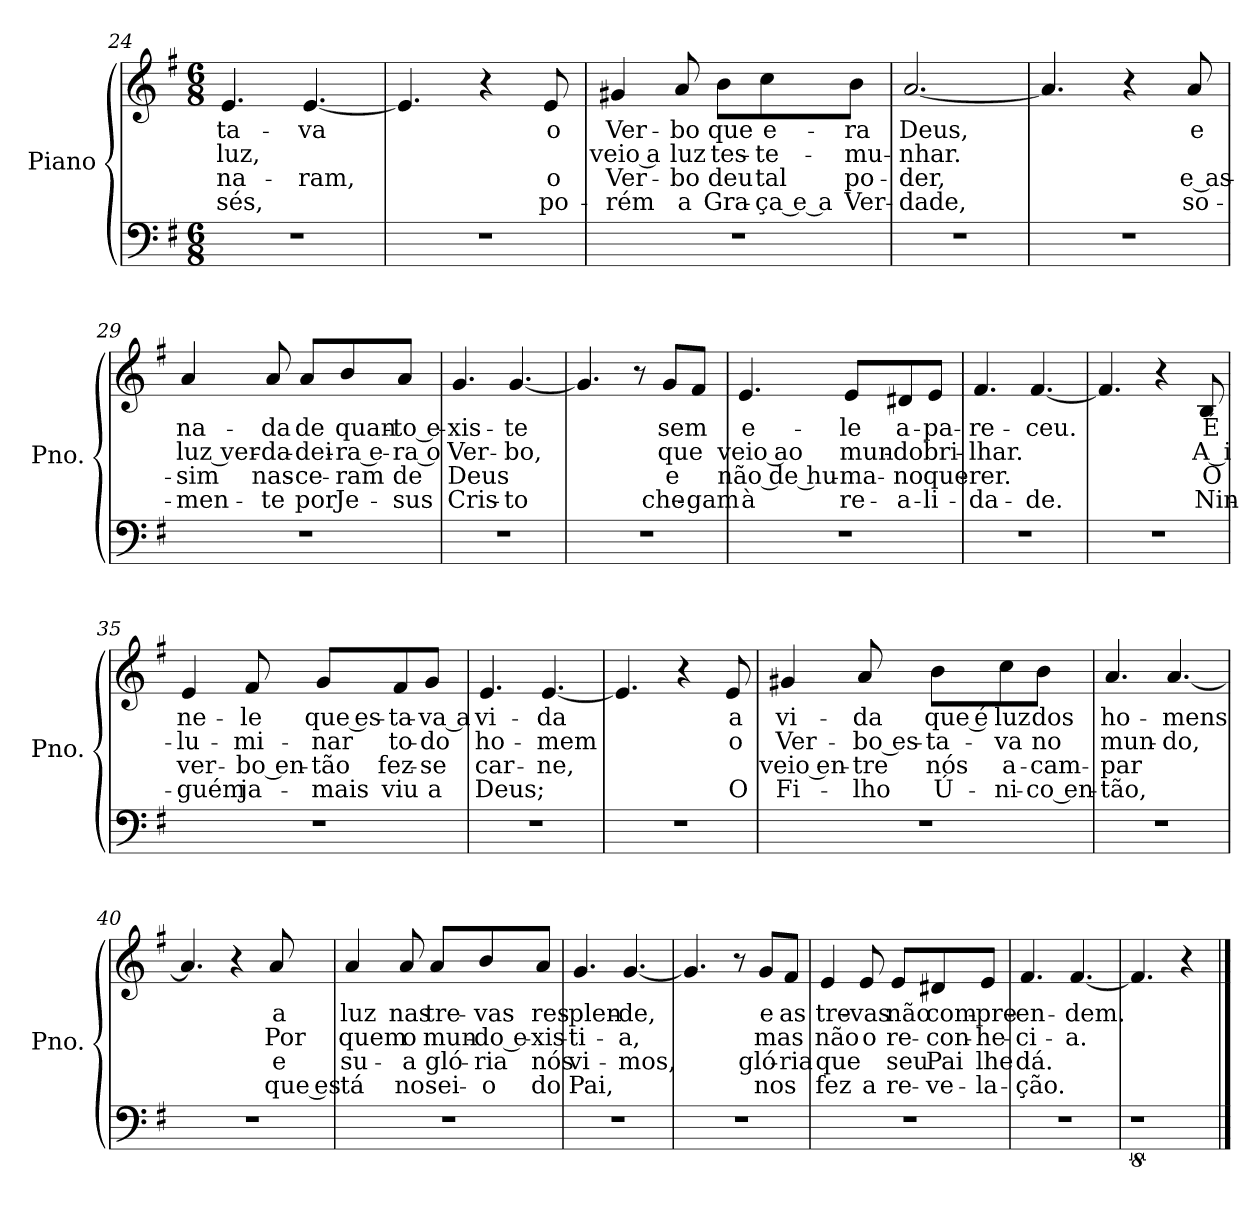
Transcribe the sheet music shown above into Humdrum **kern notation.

**kern	**kern	**text	**text	**text	**text
*part1	*part1	*part1	*part1	*part1	*part1
*staff2	*staff1	*staff1	*staff1	*staff1	*staff1
*I"Piano	*	*	*	*	*
*I'Pno.	*	*	*	*	*
*clefF4	*clefG2	*	*	*	*
*k[f#]	*k[f#]	*	*	*	*
*M6/8	*M6/8	*	*	*	*
=24	=24	=24	=24	=24	=24
!	!	!LO:LY:b	!LO:LY:b	!LO:LY:b	!LO:LY:b
2.r	4.e/	-ta-	luz,	-na-	-sés,
!	!	!LO:LY:b	!	!LO:LY:b	!
.	[4.e/	-va	.	-ram,	.
=25	=25	=25	=25	=25	=25
2.r	4.e/]	.	.	.	.
.	4r	.	.	.	.
!	!	!LO:LY:b	!	!LO:LY:b	!LO:LY:b
.	8e/	o	.	o	po-
=26	=26	=26	=26	=26	=26
!	!	!LO:LY:b	!LO:LY:b	!LO:LY:b	!LO:LY:b
2.r	4g#X/	Ver-	veio a	Ver-	-rém
!	!	!LO:LY:b	!LO:LY:b	!LO:LY:b	!LO:LY:b
.	8a/	-bo	luz	-bo	a
!	!	!LO:LY:b	!LO:LY:b	!LO:LY:b	!LO:LY:b
.	8b\L	que	tes-	deu	Gra-
!	!	!LO:LY:b	!LO:LY:b	!LO:LY:b	!LO:LY:b
.	8cc\	e-	-te-	tal	-ça e a
!	!	!LO:LY:b	!LO:LY:b	!LO:LY:b	!LO:LY:b
.	8b\J	-ra	-mu-	po-	Ver-
!!LO:PB:g=z
=27	=27	=27	=27	=27	=27
!	!	!LO:LY:b	!LO:LY:b	!LO:LY:b	!LO:LY:b
2.r	[2.a/	Deus,	-nhar.	-der,	-dade,
=28	=28	=28	=28	=28	=28
2.r	4.a/]	.	.	.	.
.	4r	.	.	.	.
!	!	!LO:LY:b	!	!LO:LY:b	!LO:LY:b
.	8a/	e	.	e as-	so-
=29	=29	=29	=29	=29	=29
!	!	!LO:LY:b	!LO:LY:b	!LO:LY:b	!LO:LY:b
2.r	4a/	na-	luz ver-	-sim	-men-
!	!	!LO:LY:b	!LO:LY:b	!LO:LY:b	!LO:LY:b
.	8a/	-da	-da-	nas-	-te
!	!	!LO:LY:b	!LO:LY:b	!LO:LY:b	!LO:LY:b
.	8a/L	de	-dei-	-ce-	por
!	!	!LO:LY:b	!LO:LY:b	!LO:LY:b	!LO:LY:b
.	8b/	quan-	-ra e-	-ram	Je-
!	!	!LO:LY:b	!LO:LY:b	!LO:LY:b	!LO:LY:b
.	8a/J	-to e-	-ra o	de	-sus
=30	=30	=30	=30	=30	=30
!	!	!LO:LY:b	!LO:LY:b	!LO:LY:b	!LO:LY:b
2.r	4.g/	-xis-	Ver-	Deus	Cris-
!	!	!LO:LY:b	!LO:LY:b	!	!LO:LY:b
.	[4.g/	-te	-bo,	.	-to
=31	=31	=31	=31	=31	=31
2.r	4.g/]	.	.	.	.
.	8r	.	.	.	.
!	!	!LO:LY:b	!LO:LY:b	!LO:LY:b	!LO:LY:b
.	8g/L	sem	que	e	che-
!	!	!	!	!	!LO:LY:b
.	8f#/J	.	.	.	-gam
!!LO:LB:g=z
=32	=32	=32	=32	=32	=32
!	!	!LO:LY:b	!LO:LY:b	!LO:LY:b	!LO:LY:b
2.r	4.e/	e-	veio ao	não de hu-	à
!	!	!LO:LY:b	!LO:LY:b	!LO:LY:b	!LO:LY:b
.	8e/L	-le	mun-	-ma-	re-
!	!	!LO:LY:b	!LO:LY:b	!LO:LY:b	!LO:LY:b
.	8d#X/	a-	-do	-no	-a-
!	!	!LO:LY:b	!LO:LY:b	!LO:LY:b	!LO:LY:b
.	8e/J	-pa-	bri-	que-	-li-
=33	=33	=33	=33	=33	=33
!	!	!LO:LY:b	!LO:LY:b	!LO:LY:b	!LO:LY:b
2.r	4.f#/	-re-	-lhar.	-rer.	-da-
!	!	!LO:LY:b	!	!	!LO:LY:b
.	[4.f#/	-ceu.	.	.	-de.
=34	=34	=34	=34	=34	=34
2.r	4.f#/]	.	.	.	.
.	4r	.	.	.	.
!	!	!LO:LY:b	!LO:LY:b	!LO:LY:b	!LO:LY:b
.	8B/	É	A i-	O	Nin-
=35	=35	=35	=35	=35	=35
!	!	!LO:LY:b	!LO:LY:b	!LO:LY:b	!LO:LY:b
2.r	4e/	ne-	-lu-	ver-	-guém
!	!	!LO:LY:b	!LO:LY:b	!LO:LY:b	!LO:LY:b
.	8f#/	-le	-mi-	-bo en-	ja-
!	!	!LO:LY:b	!LO:LY:b	!LO:LY:b	!LO:LY:b
.	8g/L	que es-	-nar	-tão	-mais
!	!	!LO:LY:b	!LO:LY:b	!LO:LY:b	!LO:LY:b
.	8f#/	-ta-	to-	fez-	viu
!	!	!LO:LY:b	!LO:LY:b	!LO:LY:b	!LO:LY:b
.	8g/J	-va a	-do	-se	a
!!LO:LB:g=z
=36	=36	=36	=36	=36	=36
!	!	!LO:LY:b	!LO:LY:b	!LO:LY:b	!LO:LY:b
2.r	4.e/	vi-	ho-	car-	Deus;
!	!	!LO:LY:b	!LO:LY:b	!LO:LY:b	!
.	[4.e/	-da	-mem	-ne,	.
=37	=37	=37	=37	=37	=37
2.r	4.e/]	.	.	.	.
.	4r	.	.	.	.
!	!	!LO:LY:b	!LO:LY:b	!	!LO:LY:b
.	8e/	a	o	.	O
=38	=38	=38	=38	=38	=38
!	!	!LO:LY:b	!LO:LY:b	!LO:LY:b	!LO:LY:b
2.r	4g#X/	vi-	Ver-	veio en-	Fi-
!	!	!LO:LY:b	!LO:LY:b	!LO:LY:b	!LO:LY:b
.	8a/	-da	-bo es-	-tre	-lho
!	!	!LO:LY:b	!LO:LY:b	!LO:LY:b	!LO:LY:b
.	8b\L	que é	-ta-	nós	Ú-
!	!	!LO:LY:b	!LO:LY:b	!LO:LY:b	!LO:LY:b
.	8cc\	luz	-va	a-	-ni-
!	!	!LO:LY:b	!LO:LY:b	!LO:LY:b	!LO:LY:b
.	8b\J	dos	no	-cam-	-co en-
=39	=39	=39	=39	=39	=39
!	!	!LO:LY:b	!LO:LY:b	!LO:LY:b	!LO:LY:b
2.r	4.a/	ho-	mun-	-par	-tão,
!	!	!LO:LY:b	!LO:LY:b	!	!
.	[4.a/	-mens	-do,	.	.
=40	=40	=40	=40	=40	=40
2.r	4.a/]	.	.	.	.
.	4r	.	.	.	.
!	!	!LO:LY:b	!LO:LY:b	!LO:LY:b	!LO:LY:b
.	8a/	a	Por	e	que es-
!!LO:LB:g=z
=41	=41	=41	=41	=41	=41
!	!	!LO:LY:b	!LO:LY:b	!LO:LY:b	!LO:LY:b
2.r	4a/	luz	quem	su-	-tá
!	!	!LO:LY:b	!LO:LY:b	!LO:LY:b	!LO:LY:b
.	8a/	nas	o	-a	no
!	!	!LO:LY:b	!LO:LY:b	!LO:LY:b	!LO:LY:b
.	8a/L	tre-	mun-	gló-	sei-
!	!	!LO:LY:b	!LO:LY:b	!LO:LY:b	!LO:LY:b
.	8b/	-vas	-do e-	-ria	-o
!	!	!LO:LY:b	!LO:LY:b	!LO:LY:b	!LO:LY:b
.	8a/J	res-	-xis-	nós	do
=42	=42	=42	=42	=42	=42
!	!	!LO:LY:b	!LO:LY:b	!LO:LY:b	!LO:LY:b
2.r	4.g/	-plen-	-ti-	vi-	Pai,
!	!	!LO:LY:b	!LO:LY:b	!LO:LY:b	!
.	[4.g/	-de,	-a,	-mos,	.
=43	=43	=43	=43	=43	=43
2.r	4.g/]	.	.	.	.
.	8r	.	.	.	.
!	!	!LO:LY:b	!LO:LY:b	!LO:LY:b	!LO:LY:b
.	8g/L	e	mas	gló-	nos
!	!	!LO:LY:b	!	!LO:LY:b	!
.	8f#/J	as	.	-ria	.
!!LO:LB:g=z
=44	=44	=44	=44	=44	=44
!	!	!LO:LY:b	!LO:LY:b	!LO:LY:b	!LO:LY:b
2.r	4e/	tre-	não	que	fez
!	!	!LO:LY:b	!LO:LY:b	!	!LO:LY:b
.	8e/	-vas	o	.	a
!	!	!LO:LY:b	!LO:LY:b	!LO:LY:b	!LO:LY:b
.	8e/L	não	re-	seu	re-
!	!	!LO:LY:b	!LO:LY:b	!LO:LY:b	!LO:LY:b
.	8d#X/	com-	-con-	Pai	-ve-
!	!	!LO:LY:b	!LO:LY:b	!LO:LY:b	!LO:LY:b
.	8e/J	-pre-	-he-	lhe	-la-
=45	=45	=45	=45	=45	=45
!	!	!LO:LY:b	!LO:LY:b	!LO:LY:b	!LO:LY:b
2.r	4.f#/	-en-	-ci-	dá.	-ção.
!	!	!LO:LY:b	!LO:LY:b	!	!
.	[4.f#/	-dem.	-a.	.	.
=46	=46	=46	=46	=46	=46
8%5r	4.f#/]	.	.	.	.
.	4r	.	.	.	.
==	==	==	==	==	==
*-	*-	*-	*-	*-	*-
